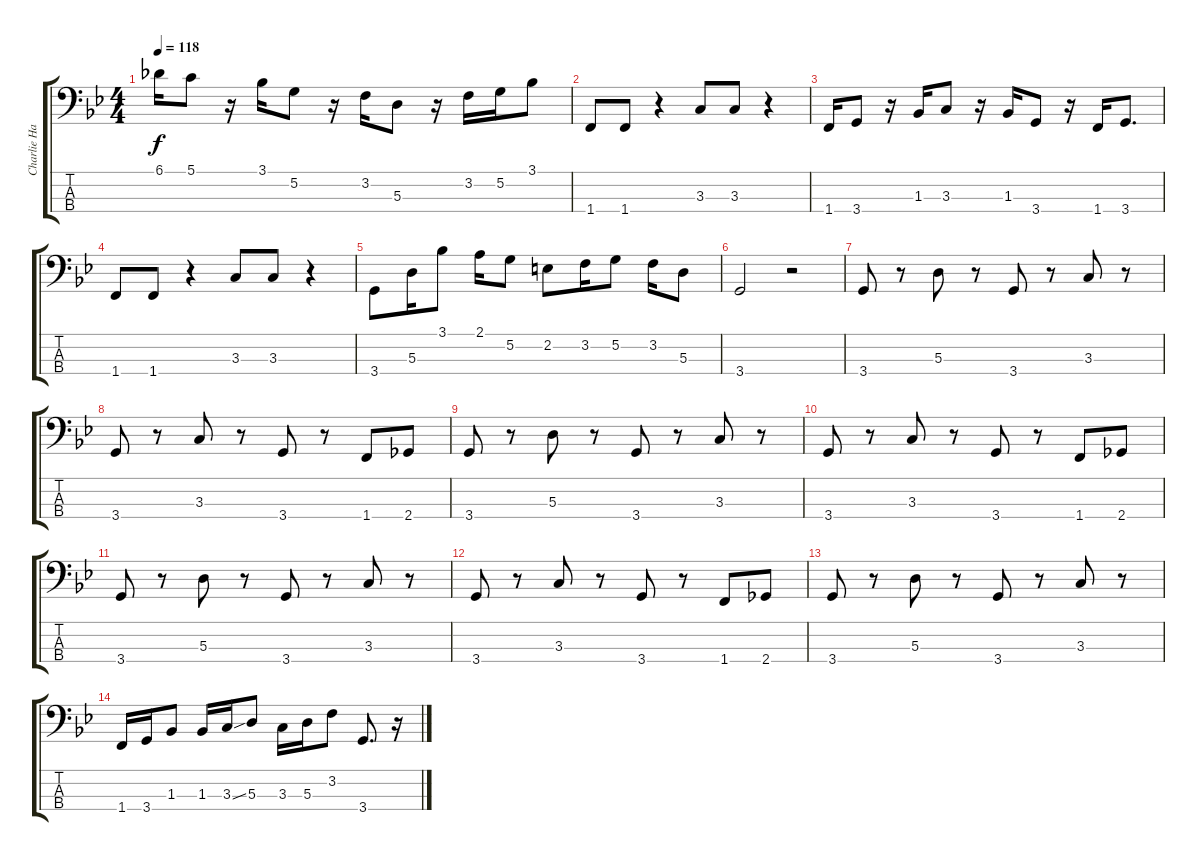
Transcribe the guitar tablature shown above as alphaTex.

\track ("Charlie Hayward Bass" "Charlie Ha") {instrument electricbassfinger}
\staff {score tabs}
\tuning (G2 D2 A1 E1) {hide}
\ts (4 4)
\tempo 118
\clef f4
\ks gminor
6.1.16{dy f} 5.1.8 r.16 3.1.16 5.2.8 r.16 3.2.16 5.3.8 r.16 3.2.16 5.2.16 3.1.8 |
1.4.8 1.4.8 r.4 3.3.8 3.3.8 r.4 |
1.4.16 3.4.8 r.16 1.3.16 3.3.8 r.16 1.3.16 3.4.8 r.16 1.4.16 3.4.8{d} |
1.4.8 1.4.8 r.4 3.3.8 3.3.8 r.4 |
3.4.8 5.3.16 3.1.8 2.1.16 5.2.8 2.2.8 3.2.16 5.2.8 3.2.16 5.3.8 |
3.4.2 r.2 |
3.4.8 r.8 5.3.8 r.8 3.4.8 r.8 3.3.8 r.8 |
3.4.8 r.8 3.3.8 r.8 3.4.8 r.8 1.4.8 2.4.8 |
3.4.8 r.8 5.3.8 r.8 3.4.8 r.8 3.3.8 r.8 |
3.4.8 r.8 3.3.8 r.8 3.4.8 r.8 1.4.8 2.4.8 |
3.4.8 r.8 5.3.8 r.8 3.4.8 r.8 3.3.8 r.8 |
3.4.8 r.8 3.3.8 r.8 3.4.8 r.8 1.4.8 2.4.8 |
3.4.8 r.8 5.3.8 r.8 3.4.8 r.8 3.3.8 r.8 |
1.4.16 3.4.16 1.3.8 1.3.16 3.3{ss}.16 5.3.8 3.3.16 5.3.16 3.2.8 3.4.8{d} r.16
